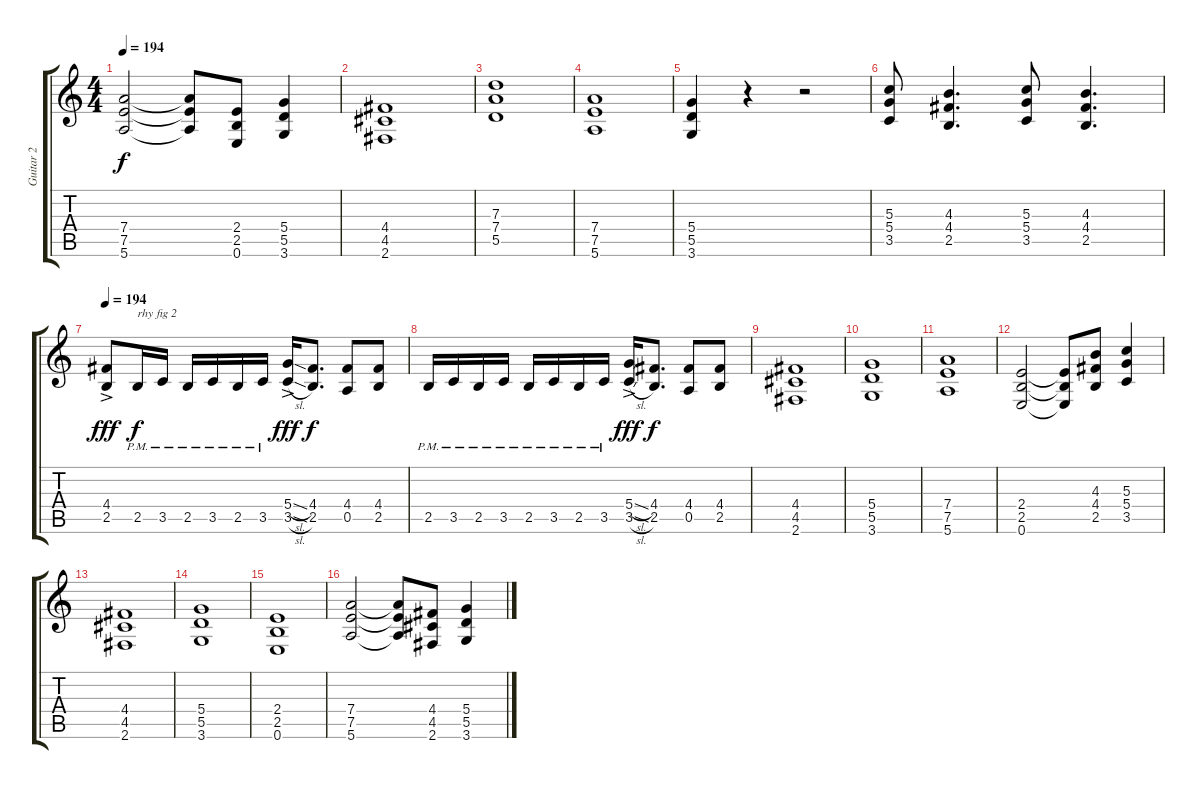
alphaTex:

\track ("Guitar 2" "Guitar 2") {instrument distortionguitar}
\staff {score tabs}
\tuning (E4 B3 G3 D3 A2 E2) {hide}
\ts (4 4)
\tempo 194
\clef g2
\ks c
(7.4 7.5 5.6).2{dy f} (7.4{t} 7.5{t} 5.6{t}).8 (2.4 2.5 0.6).8 (5.4 5.5 3.6).4 |
(4.4 4.5 2.6).1 |
(7.3 7.4 5.5).1 |
(7.4 7.5 5.6).1 |
(5.4 5.5 3.6).4 r.4 r.2 |
(5.3 5.4 3.5).8 (4.3 4.4 2.5).4{d} (5.3 5.4 3.5).8 (4.3 4.4 2.5).4{d} |
\tempo 194
(4.4{ac} 2.5{ac}).8{dy fff} 2.5{pm}.16{txt "rhy fig 2" dy f} 3.5{pm}.16 2.5{pm}.16 3.5{pm}.16 2.5{pm}.16 3.5{pm}.16 (5.4{sl ac} 3.5{sl ac}).16{dy fff} (4.4 2.5).8{d dy f} (4.4 0.5).8 (4.4 2.5).8 |
2.5{pm}.16 3.5{pm}.16 2.5{pm}.16 3.5{pm}.16 2.5{pm}.16 3.5{pm}.16 2.5{pm}.16 3.5{pm}.16 (5.4{sl ac} 3.5{sl ac}).16{dy fff} (4.4 2.5).8{d dy f} (4.4 0.5).8 (4.4 2.5).8 |
(4.4 4.5 2.6).1 |
(5.4 5.5 3.6).1 |
(7.4 7.5 5.6).1 |
(2.4 2.5 0.6).2 (2.4{t} 2.5{t} 0.6{t}).8 (4.3 4.4 2.5).8 (5.3 5.4 3.5).4 |
(4.4 4.5 2.6).1 |
(5.4 5.5 3.6).1 |
(2.4 2.5 0.6).1 |
(7.4 7.5 5.6).2 (7.4{t} 7.5{t} 5.6{t}).8 (4.4 4.5 2.6).8 (5.4 5.5 3.6).4
